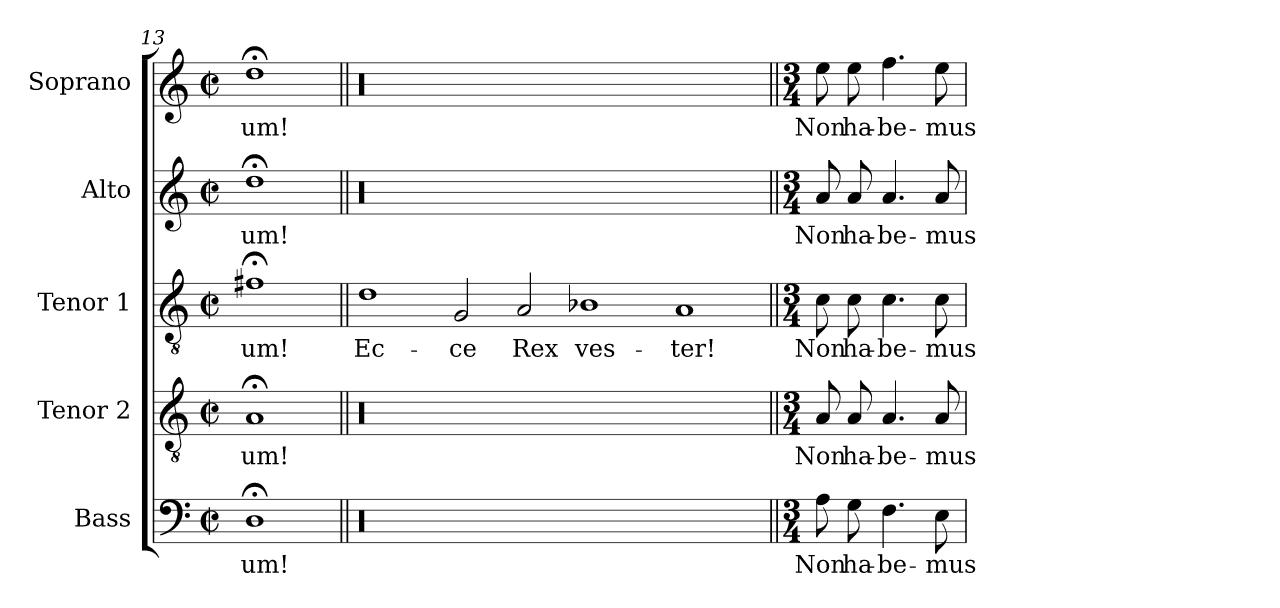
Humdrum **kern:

**kern	**text	**kern	**text	**kern	**text	**kern	**text	**kern	**text
*part5	*part5	*part4	*part4	*part3	*part3	*part2	*part2	*part1	*part1
*staff5	*staff5	*staff4	*staff4	*staff3	*staff3	*staff2	*staff2	*staff1	*staff1
*I"Bass	*	*I"Tenor 2	*	*I"Tenor 1	*	*I"Alto	*	*I"Soprano	*
*clefF4	*	*clefGv2	*	*clefGv2	*	*clefG2	*	*clefG2	*
*k[]	*	*k[]	*	*k[]	*	*k[]	*	*k[]	*
*C:	*	*C:	*	*C:	*	*C:	*	*C:	*
*M2/2	*	*M2/2	*	*M2/2	*	*M2/2	*	*M2/2	*
*met(c|)	*	*met(c|)	*	*met(c|)	*	*met(c|)	*	*met(c|)	*
=13	=13	=13	=13	=13	=13	=13	=13	=13	=13
1D;<	-um!	1A;<	-um!	1f#X;<	-um!	1dd;<	-um!	1dd;<	-um!
=14||	=14||	=14||	=14||	=14||	=14||	=14||	=14||	=14||	=14||
00r	.	00r	.	1d	Ec-	00r	.	00r	.
.	.	.	.	2G/	-ce	.	.	.	.
.	.	.	.	2A/	Rex	.	.	.	.
.	.	.	.	1B-X	ves-	.	.	.	.
.	.	.	.	1A	-ter!	.	.	.	.
=15||	=15||	=15||	=15||	=15||	=15||	=15||	=15||	=15||	=15||
*M3/4	*	*M3/4	*	*M3/4	*	*M3/4	*	*M3/4	*
8A\	Non	8A/	Non	8c\	Non	8a/	Non	8ee\	Non
8G\	ha-	8A/	ha-	8c\	ha-	8a/	ha-	8ee\	ha-
4.F\	-be-	4.A/	-be-	4.c\	-be-	4.a/	-be-	4.ff\	-be-
8E\	-mus	8A/	-mus	8c\	-mus	8a/	-mus	8ee\	-mus
=	=	=	=	=	=	=	=	=	=
*-	*-	*-	*-	*-	*-	*-	*-	*-	*-
